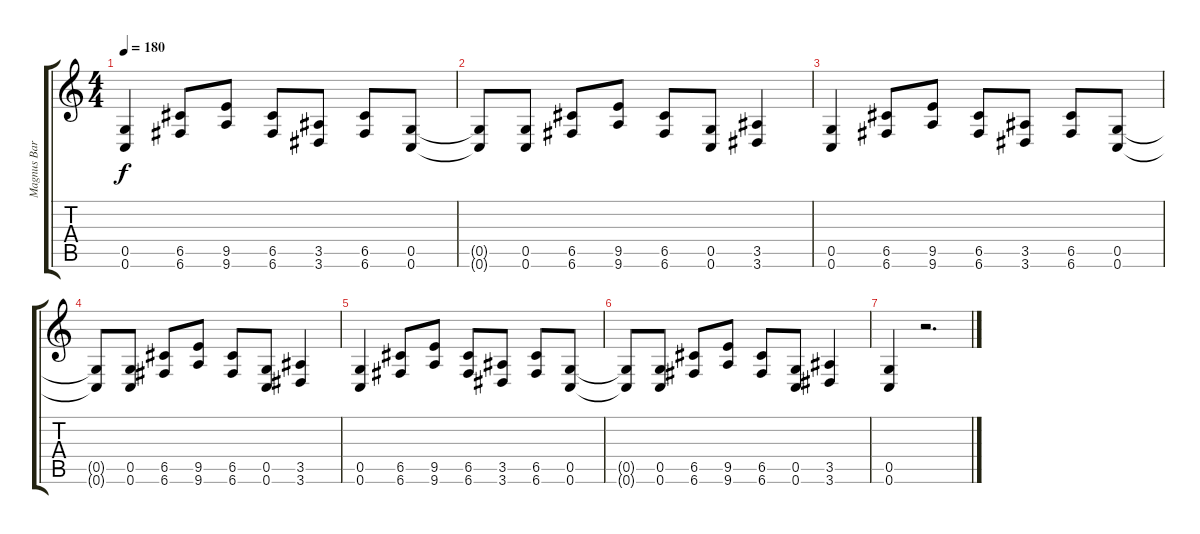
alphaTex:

\track ("Magnus Barthelson" "Magnus Bar") {instrument distortionguitar}
\staff {score tabs}
\tuning (D4 A3 F3 C3 G2 C2) {hide}
\ts (4 4)
\tempo 180
\clef g2
\ks c
(0.5 0.6).4{dy f} (6.5 6.6).8 (9.5 9.6).8 (6.5 6.6).8 (3.5 3.6).8 (6.5 6.6).8 (0.5 0.6).8 |
(0.5{t} 0.6{t}).8 (0.5 0.6).8 (6.5 6.6).8 (9.5 9.6).8 (6.5 6.6).8 (0.5 0.6).8 (3.5 3.6).4 |
(0.5 0.6).4 (6.5 6.6).8 (9.5 9.6).8 (6.5 6.6).8 (3.5 3.6).8 (6.5 6.6).8 (0.5 0.6).8 |
(0.5{t} 0.6{t}).8 (0.5 0.6).8 (6.5 6.6).8 (9.5 9.6).8 (6.5 6.6).8 (0.5 0.6).8 (3.5 3.6).4 |
(0.5 0.6).4 (6.5 6.6).8 (9.5 9.6).8 (6.5 6.6).8 (3.5 3.6).8 (6.5 6.6).8 (0.5 0.6).8 |
(0.5{t} 0.6{t}).8 (0.5 0.6).8 (6.5 6.6).8 (9.5 9.6).8 (6.5 6.6).8 (0.5 0.6).8 (3.5 3.6).4 |
(0.5 0.6).4 r.2{d}
